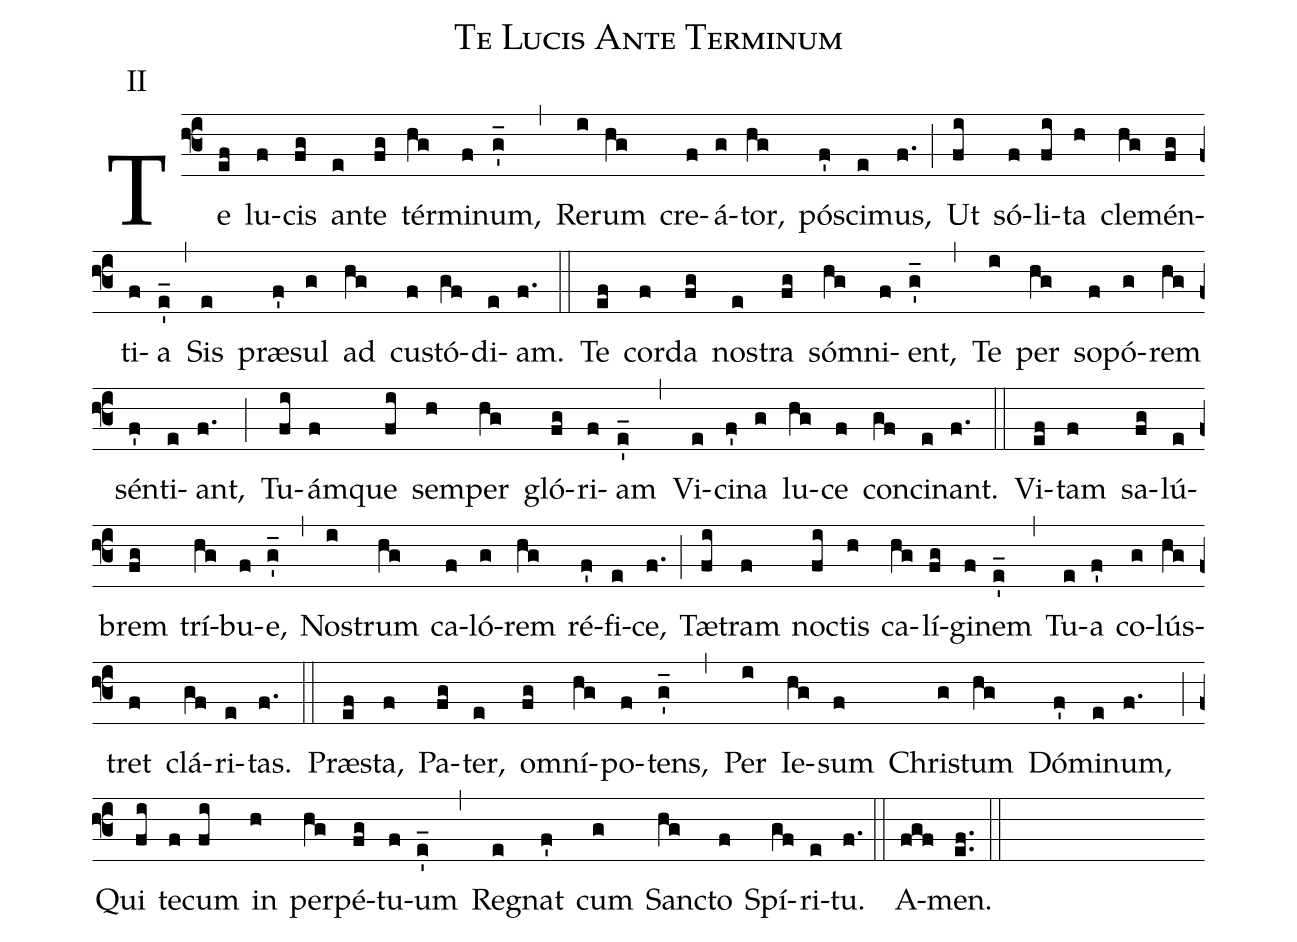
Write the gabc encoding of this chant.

name: Te Lucis Ante Terminum;
annotation: II;
%%
(f3)
Te(ef) lu(f)cis(fg) an(e)te(fg) tér(hg)mi(f)num,(g_1') (,)
Re(i)rum(hg) cre(f)á(g)tor,(hg) pó(f')sci(e)mus,(f.) (;)
Ut(fi) só(f)li(fi)ta(h) cle(hg)mén(fg)ti(f)a(e_1') (,)
Sis(e) præ(f')sul(g) ad(hg) cu(f)stó(gf)di(e)am.(f.) (::)

Te(ef) cor(f)da(fg) nos(e)tra(fg) sóm(hg)ni(f)ent,(g_1') (,)
Te(i) per(hg) so(f)pó(g)rem(hg) sén(f')ti(e)ant,(f.) (;)
Tu(fi)ám(f)que(fi) sem(h)per(hg) gló(fg)ri(f)am(e_1') (,)
Vi(e)ci(f')na(g) lu(hg)ce(f) con(gf)ci(e)nant.(f.) (::)

Vi(ef)tam(f) sa(fg)lú(e)brem(fg) trí(hg)bu(f)e,(g_1') (,)
Nos(i)trum(hg) ca(f)ló(g)rem(hg) ré(f')fi(e)ce,(f.) (;)
Tæ(fi)tram(f) no(fi)ctis(h) ca(hg)lí(fg)gi(f)nem(e_1') (,)
Tu(e)a(f') co(g)lús(hg)tret(f) clá(gf)ri(e)tas.(f.) (::)

Præ(ef)sta,(f) Pa(fg)ter,(e) om(fg)ní(hg)po(f)tens,(g_1') (,)
Per(i) Ie(hg)sum(f) Chri(g)stum(hg) Dó(f')mi(e)num,(f.) (;)
Qui(fi) te(f)cum(fi) in(h) per(hg)pé(fg)tu(f)um(e_1') (,)
Re(e)gnat(f') cum(g) San(hg)cto(f) Spí(gf)ri(e)tu.(f.) (::)

A(fgf)men.(ef..) (::)
